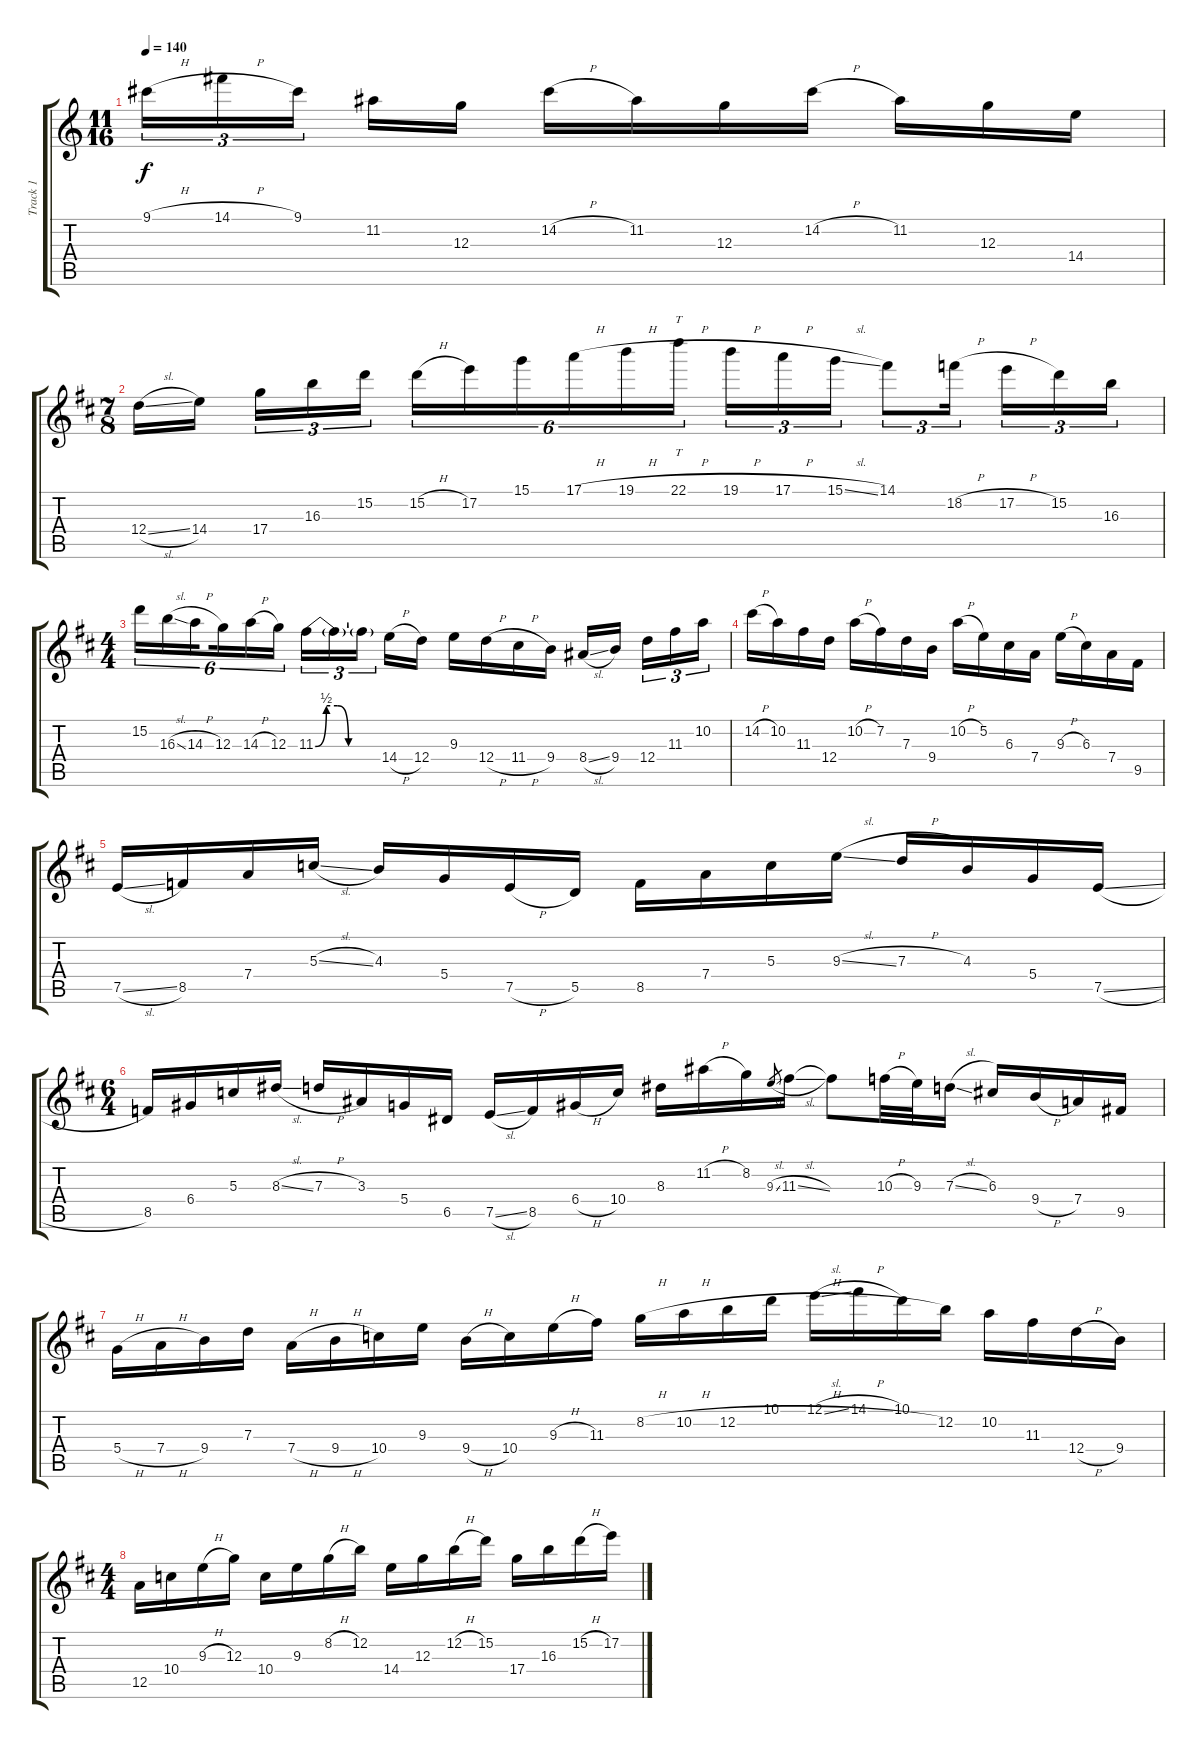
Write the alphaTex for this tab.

\track ("Track 1" "Track 1") {instrument distortionguitar}
\staff {score tabs}
\tuning (E4 B3 G3 D3 A2 E2) {hide}
\ts (11 16)
\tempo 140
\clef g2
\ks c
9.1{h}.16{tu (3 2) dy f} 14.1{h}.16{tu (3 2)} 9.1.16{tu (3 2)} 11.2.16 12.3.16 14.2{h}.16 11.2.16 12.3.16 14.2{h}.16 11.2.16 12.3.16 14.4.16 |
\ts (7 8)
\ks d
12.4{sl}.16 14.4.16 17.4.16{tu (3 2)} 16.3.16{tu (3 2)} 15.2.16{tu (3 2)} 15.2{h}.16{tu (6 4)} 17.2.16{tu (6 4)} 15.1.16{tu (6 4)} 17.1{h}.16{tu (6 4)} 19.1{h}.16{tu (6 4)} 22.1{h}.16{tt tu (6 4)} 19.1{h}.16{tu (3 2)} 17.1{h}.16{tu (3 2)} 15.1{sl}.16{tu (3 2)} 14.1.8{tu (3 2)} 18.2{h}.16{tu (3 2)} 17.2{h}.16{tu (3 2)} 15.2.16{tu (3 2)} 16.3.16{tu (3 2)} |
\ts (4 4)
15.2.16{tu (6 4)} 16.3{sl}.16{tu (6 4)} 14.3{h}.16{tu (6 4) beam splitsecondary} 12.3.16{tu (6 4)} 14.3{h}.16{tu (6 4)} 12.3.16{tu (6 4)} 11.3{be (custom 0 0 10 2 20 2 30 0 60 0)}.16{tu (3 2)} 11.3{t}.16{tu (3 2)} 11.3{t}.16{tu (3 2) beam splitsecondary} 14.4{h}.16 12.4.16 9.3.16 12.4{h}.16 11.4{h}.16 9.4.16 8.4{sl}.16 9.4.16{beam splitsecondary} 12.4.16{tu (3 2)} 11.3.16{tu (3 2)} 10.2.16{tu (3 2)} |
14.2{h}.16 10.2.16 11.3.16 12.4.16 10.2{h}.16 7.2.16 7.3.16 9.4.16 10.2{h}.16 5.2.16 6.3.16 7.4.16 9.3{h}.16 6.3.16 7.4.16 9.5.16 |
7.5{sl}.16 8.5.16 7.4.16 5.3{sl}.16 4.3.16 5.4.16 7.5{h}.16 5.5.16 8.5.16 7.4.16 5.3.16 9.3{sl}.16 7.3{h}.16 4.3.16 5.4.16 7.5{sl}.16 |
\ts (6 4)
8.5.16 6.4.16 5.3.16 8.3{sl}.16 7.3{h}.16 3.3.16 5.4.16 6.5.16 7.5{sl}.16 8.5.16 6.4{h}.16 10.4.16 8.3.16 11.2{h}.16 8.2.16 9.3{sl}.8{gr} 11.3{sl}.16 11.3{t}.8 10.3{h}.32 9.3.32 7.3{sl}.16 6.3.16 9.4{h}.16 7.4.16 9.5.16 |
5.4{h}.16 7.4{h}.16 9.4.16 7.3.16 7.4{h}.16 9.4{h}.16 10.4.16 9.3.16 9.4{h}.16 10.4.16 9.3{h}.16 11.3.16 8.2{h}.16 10.2{h}.16 12.2{h}.16 10.1.16 12.1{sl}.16 14.1{h}.16 10.1.16 12.2.16 10.2.16 11.3.16 12.4{h}.16 9.4.16 |
\ts (4 4)
12.5.16 10.4.16 9.3{h}.16 12.3.16 10.4.16 9.3.16 8.2{h}.16 12.2.16 14.4.16 12.3.16 12.2{h}.16 15.2.16 17.4.16 16.3.16 15.2{h}.16 17.2.16
